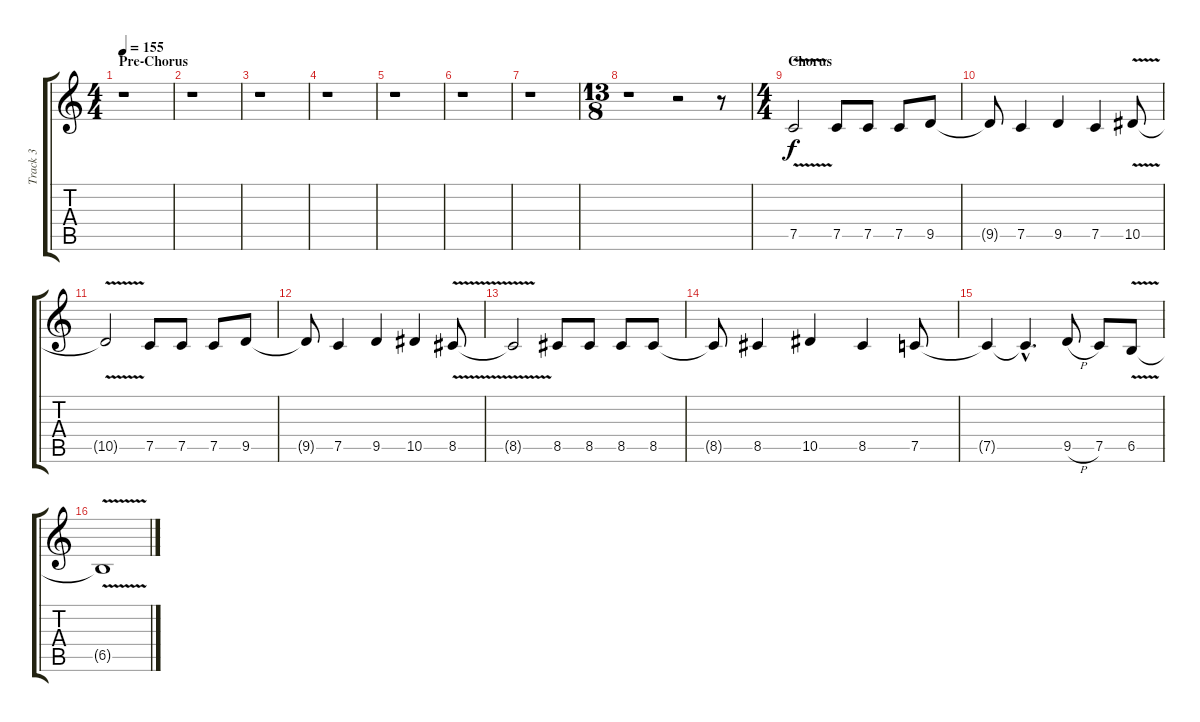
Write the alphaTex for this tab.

\track ("Track 3" "Track 3") {instrument overdrivenguitar}
\staff {score tabs}
\tuning (C4 G3 Eb3 Bb2 F2 C2) {hide}
\ts (4 4)
\section ("" "Pre-Chorus")
\tempo 155
\clef g2
\ks c
r.1{dy f} |
r.1 |
r.1 |
r.1 |
r.1 |
r.1 |
r.1 |
\ts (13 8)
r.1 r.2 r.8 |
\ts (4 4)
\section ("" "Chorus")
7.5{v}.2 7.5.8 7.5.8 7.5.8 9.5.8 |
9.5{t}.8 7.5.4 9.5.4 7.5.4 10.5{v}.8 |
10.5{t}.2 7.5.8 7.5.8 7.5.8 9.5.8 |
9.5{t}.8 7.5.4 9.5.4 10.5.4 8.5{v}.8 |
8.5{t}.2 8.5.8 8.5.8 8.5.8 8.5.8 |
8.5{t}.8 8.5.4 10.5.4 8.5.4 7.5.8 |
7.5{t}.4 7.5{hac t}.4{d} 9.5{h}.8 7.5.8 6.5{v}.8 |
6.5{t}.1
